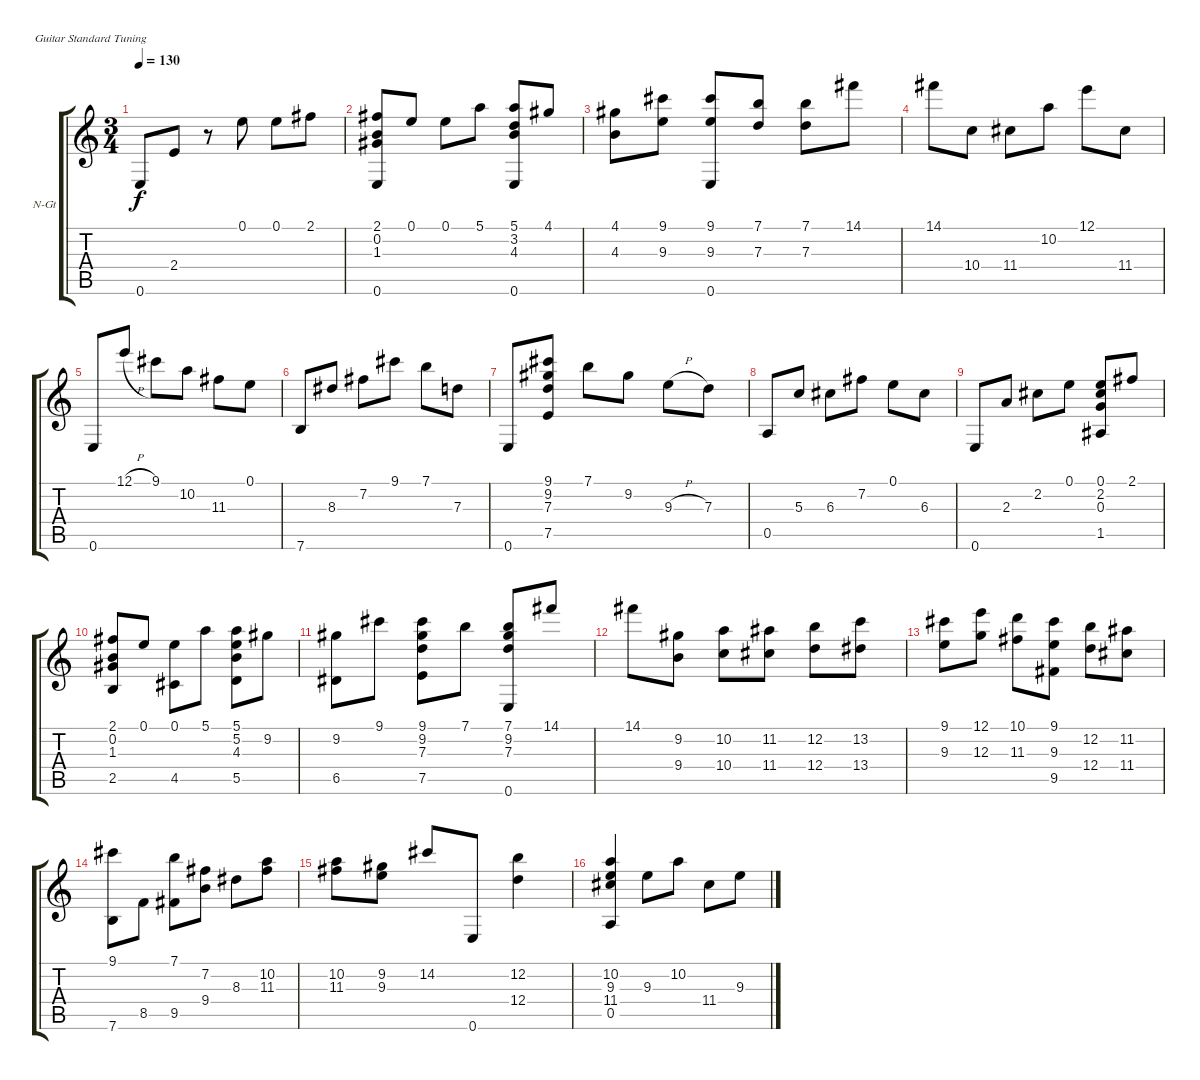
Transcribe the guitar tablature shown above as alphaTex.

\bracketExtendMode groupsimilarinstruments
\firstSystemTrackNameOrientation horizontal
\otherSystemsTrackNameOrientation horizontal
\track ("Pista 1" "N-Gt") {instrument acousticguitarnylon}
\staff {score tabs}
\tuning (E4 B3 G3 D3 A2 E2)
\ts (3 4)
\tempo 130
\clef g2
\ks c
0.6.8{dy f} 2.4.8 r.8 0.1.8 0.1.8 2.1.8 |
(2.1 0.2 1.3 0.6).8 0.1.8 0.1.8 5.1.8 (5.1 3.2 4.3 0.6).8 4.1.8 |
(4.1 4.3).8 (9.1 9.3).8 (9.1 9.3 0.6).8 (7.1 7.3).8 (7.1 7.3).8 14.1.8 |
14.1.8 10.4.8 11.4.8 10.2.8 12.1.8 11.4.8 |
0.6.8 12.1{h}.8 9.1.8 10.2.8 11.3.8 0.1.8 |
7.6.8 8.3.8 7.2.8 9.1.8 7.1.8 7.3.8 |
0.6.8 (9.1 9.2 7.3 7.5).8 7.1.8 9.2.8 9.3{h}.8 7.3.8 |
0.5.8 5.3.8 6.3.8 7.2.8 0.1.8 6.3.8 |
0.6.8 2.3.8 2.2.8 0.1.8 (0.1 2.2 0.3 1.5).8 2.1.8 |
(2.1 0.2 1.3 2.5).8 0.1.8 (0.1 4.5).8 5.1.8 (5.1 5.2 4.3 5.5).8 9.2.8 |
(9.2 6.5).8 9.1.8 (9.1 9.2 7.3 7.5).8 7.1.8 (7.1 9.2 7.3 0.6).8 14.1.8 |
14.1.8 (9.2 9.4).8 (10.2 10.4).8 (11.2 11.4).8 (12.2 12.4).8 (13.2 13.4).8 |
(9.1 9.3).8 (12.1 12.3).8 (10.1 11.3).8 (9.1 9.3 9.5).8 (12.2 12.4).8 (11.2 11.4).8 |
(9.1 7.6).8 8.5.8 (7.1 9.5).8 (7.2 9.4).8 8.3.8 (10.2 11.3).8 |
(10.2 11.3).8 (9.2 9.3).8 14.2.8 0.6.8 (12.2 12.4).4 |
(10.2 9.3 11.4 0.5).4 9.3.8 10.2.8 11.4.8 9.3.8
